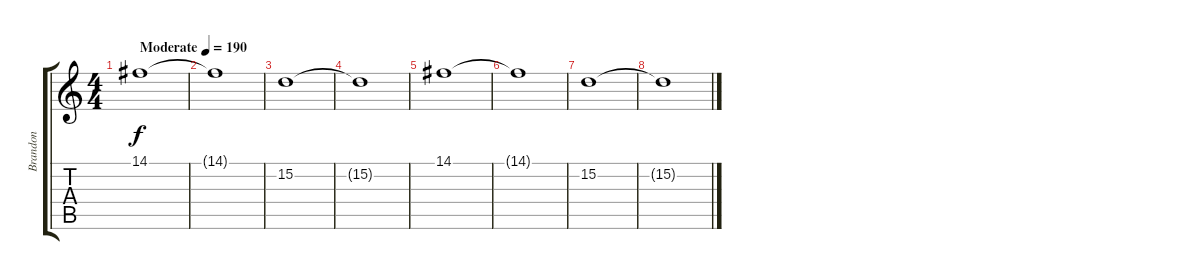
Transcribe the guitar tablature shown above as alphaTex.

\track ("Brandon" "Brandon") {instrument acousticgrandpiano}
\staff {score tabs}
\tuning (E4 B3 G3 D3 A2 E2) {hide}
\ts (4 4)
\tempo (190 "Moderate")
\clef g2
\ks c
14.1.1{dy f instrument acousticgrandpiano} |
14.1{t}.1 |
15.2.1 |
15.2{t}.1 |
14.1.1 |
14.1{t}.1 |
15.2.1 |
15.2{t}.1
